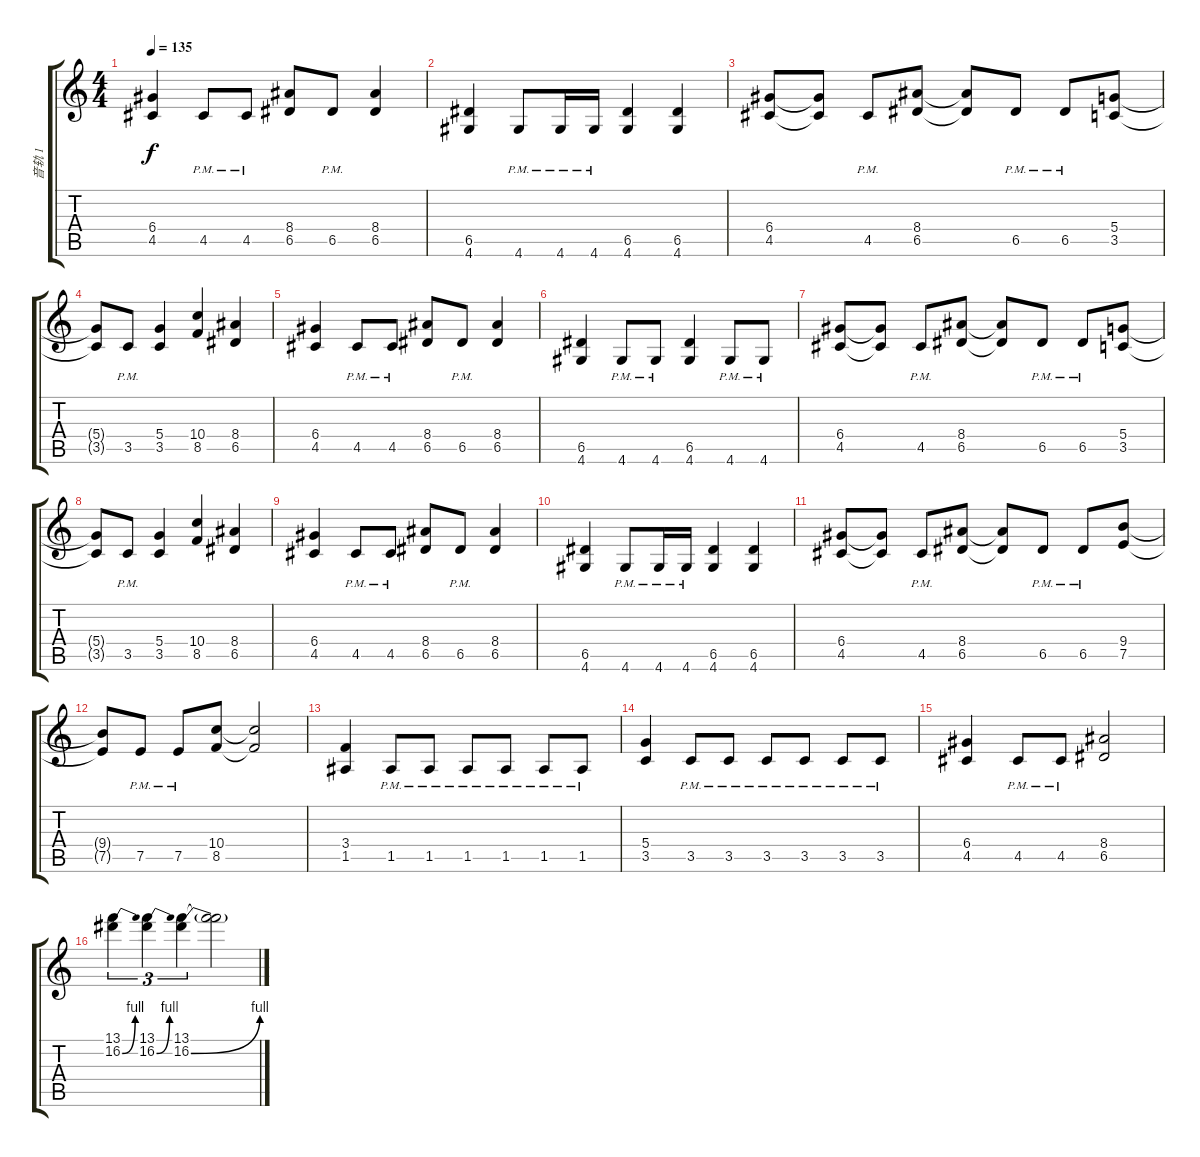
\track ("音轨 1" "音轨 1") {instrument distortionguitar}
\staff {score tabs}
\tuning (E4 B3 G3 D3 A2 E2) {hide}
\ts (4 4)
\tempo 135
\clef g2
\ks c
(6.4 4.5).4{dy f} 4.5{pm}.8 4.5{pm}.8 (8.4 6.5).8 6.5{pm}.8 (8.4 6.5).4 |
(6.5 4.6).4 4.6{pm}.8 4.6{pm}.16 4.6{pm}.16 (6.5 4.6).4 (6.5 4.6).4 |
(6.4 4.5).8 (6.4{t} 4.5{t}).8 4.5{pm}.8 (8.4 6.5).8 (8.4{t} 6.5{t}).8 6.5{pm}.8 6.5{pm}.8 (5.4 3.5).8 |
(5.4{t} 3.5{t}).8 3.5{pm}.8 (5.4 3.5).4 (10.4 8.5).4 (8.4 6.5).4 |
(6.4 4.5).4 4.5{pm}.8 4.5{pm}.8 (8.4 6.5).8 6.5{pm}.8 (8.4 6.5).4 |
(6.5 4.6).4 4.6{pm}.8 4.6{pm}.8 (6.5 4.6).4 4.6{pm}.8 4.6{pm}.8 |
(6.4 4.5).8 (6.4{t} 4.5{t}).8 4.5{pm}.8 (8.4 6.5).8 (8.4{t} 6.5{t}).8 6.5{pm}.8 6.5{pm}.8 (5.4 3.5).8 |
(5.4{t} 3.5{t}).8 3.5{pm}.8 (5.4 3.5).4 (10.4 8.5).4 (8.4 6.5).4 |
(6.4 4.5).4 4.5{pm}.8 4.5{pm}.8 (8.4 6.5).8 6.5{pm}.8 (8.4 6.5).4 |
(6.5 4.6).4 4.6{pm}.8 4.6{pm}.16 4.6{pm}.16 (6.5 4.6).4 (6.5 4.6).4 |
(6.4 4.5).8 (6.4{t} 4.5{t}).8 4.5{pm}.8 (8.4 6.5).8 (8.4{t} 6.5{t}).8 6.5{pm}.8 6.5{pm}.8 (9.4 7.5).8 |
(9.4{t} 7.5{t}).8 7.5{pm}.8 7.5{pm}.8 (10.4 8.5).8 (10.4{t} 8.5{t}).2 |
(3.4 1.5).4 1.5{pm}.8 1.5{pm}.8 1.5{pm}.8 1.5{pm}.8 1.5{pm}.8 1.5{pm}.8 |
(5.4 3.5).4 3.5{pm}.8 3.5{pm}.8 3.5{pm}.8 3.5{pm}.8 3.5{pm}.8 3.5{pm}.8 |
(6.4 4.5).4 4.5{pm}.8 4.5{pm}.8 (8.4 6.5).2 |
(13.1 16.2{be (bend 0 0 60 4)}).4{tu (3 2)} (13.1 16.2{be (bend 0 0 60 4)}).4{tu (3 2)} (13.1 16.2{be (bend 0 0 60 4)}).4{tu (3 2)} (13.1{t} 16.2{t}).2
